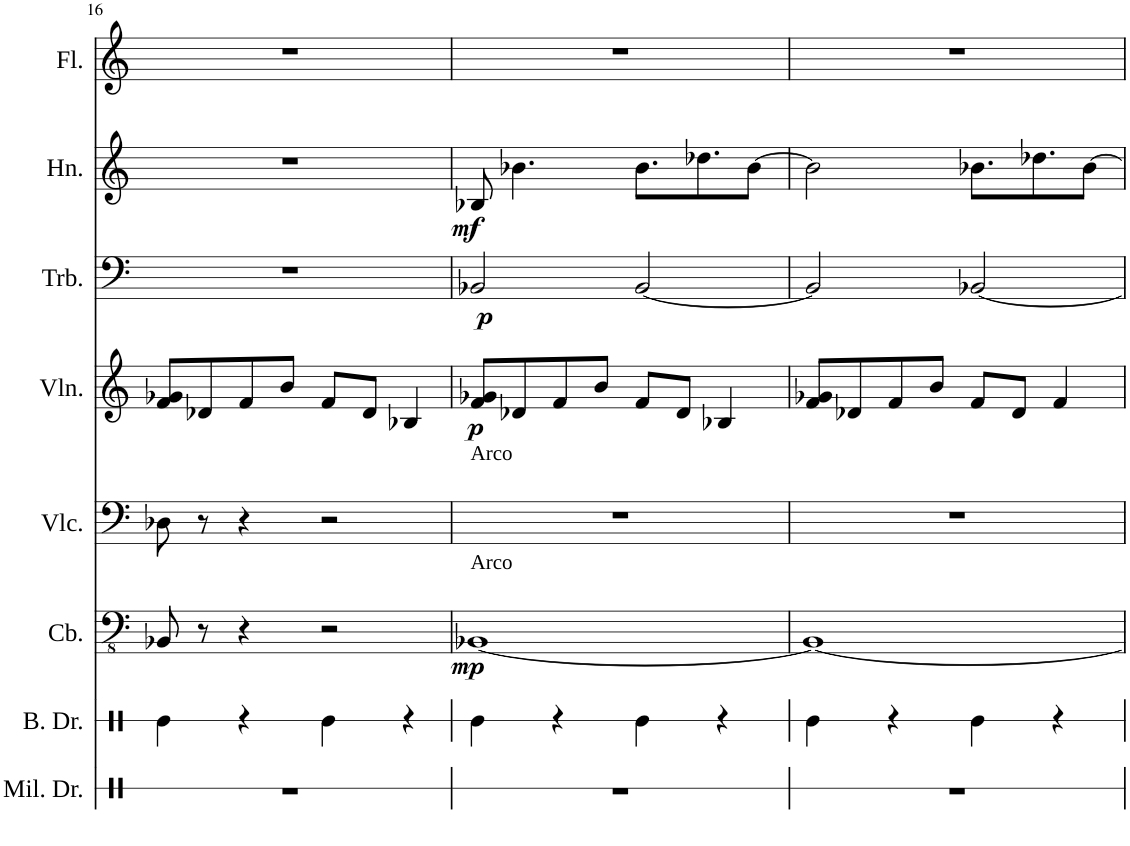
**kern	**kern	**kern	**dynam	**kern	**kern	**dynam	**kern	**dynam	**kern	**dynam	**kern
*part8	*part7	*part6	*part6	*part5	*part4	*part4	*part3	*part3	*part2	*part2	*part1
*staff8	*staff7	*staff6	*staff6	*staff5	*staff4	*staff4	*staff3	*staff3	*staff2	*staff2	*staff1
*I"Military Drum	*I"Bass Drum	*I"Double Bass	*	*I"Violoncello	*I"Violin	*	*I"Trombone	*	*I"Horn	*	*I"Flute
*I'Mil. Dr.	*I'B. Dr.	*	*	*I'Vlc.	*I'Vln.	*	*I'Trb.	*	*I'Hn.	*	*I'Fl.
!!LO:PB:g=z
*clefX	*clefX	*clefFv4	*	*clefF4	*clefG2	*	*clefF4	*	*clefG2	*	*clefG2
*	*	*ITrd7c12	*	*	*	*	*	*	*ITrd4c7	*	*
*k[]	*k[]	*k[]	*	*k[]	*k[]	*	*k[]	*	*k[]	*	*k[]
*M4/4	*M4/4	*M4/4	*	*M4/4	*M4/4	*	*M4/4	*	*M4/4	*	*M4/4
=16	=16	=16	=16	=16	=16	=16	=16	=16	=16	=16	=16
1r	4Re\	8BBB-X/	.	8D-X\	8f/ 8g-X/L	.	1r	.	1r	.	1r
.	.	8r	.	8r	8d-X/	.	.	.	.	.	.
.	4r	4r	.	4r	8f/	.	.	.	.	.	.
.	.	.	.	.	8b/J	.	.	.	.	.	.
.	4Re\	2r	.	2r	8f/L	.	.	.	.	.	.
.	.	.	.	.	8d-/J	.	.	.	.	.	.
.	4r	.	.	.	4B-X/	.	.	.	.	.	.
=17	=17	=17	=17	=17	=17	=17	=17	=17	=17	=17	=17
!	!	!	!	!LO:TX:a:t=Arco	!	!	!	!	!	!	!
!	!	!LO:TX:a:t=Arco	!	!	!	!	!	!	!	!	!
!	!	!	!LO:DY:b	!	!	!LO:DY:b	!	!LO:DY:b	!	!LO:DY:b	!
1r	4Re\	[1BBB-X	mp	1r	8f/ 8g-X/L	p	2BB-X/	p	8B-X/	mf	1r
.	.	.	.	.	8d-X/	.	.	.	4.b-X\	.	.
.	4r	.	.	.	8f/	.	.	.	.	.	.
.	.	.	.	.	8b/J	.	.	.	.	.	.
.	4Re\	.	.	.	8f/L	.	[2BB-/	.	8.b-\L	.	.
.	.	.	.	.	8d-/J	.	.	.	.	.	.
.	.	.	.	.	.	.	.	.	8.dd-X\	.	.
.	4r	.	.	.	4B-X/	.	.	.	.	.	.
.	.	.	.	.	.	.	.	.	[8b-\J	.	.
=18	=18	=18	=18	=18	=18	=18	=18	=18	=18	=18	=18
1r	4Re\	1BBB-_	.	1r	8f/ 8g-X/L	.	2BB-/]	.	2b-\]	.	1r
.	.	.	.	.	8d-X/	.	.	.	.	.	.
.	4r	.	.	.	8f/	.	.	.	.	.	.
.	.	.	.	.	8b/J	.	.	.	.	.	.
.	4Re\	.	.	.	8f/L	.	[2BB-X/	.	8.b-X\L	.	.
.	.	.	.	.	8d-/J	.	.	.	.	.	.
.	.	.	.	.	.	.	.	.	8.dd-X\	.	.
.	4r	.	.	.	4f/	.	.	.	.	.	.
.	.	.	.	.	.	.	.	.	[8b-\J	.	.
=	=	=	=	=	=	=	=	=	=	=	=
*-	*-	*-	*-	*-	*-	*-	*-	*-	*-	*-	*-
